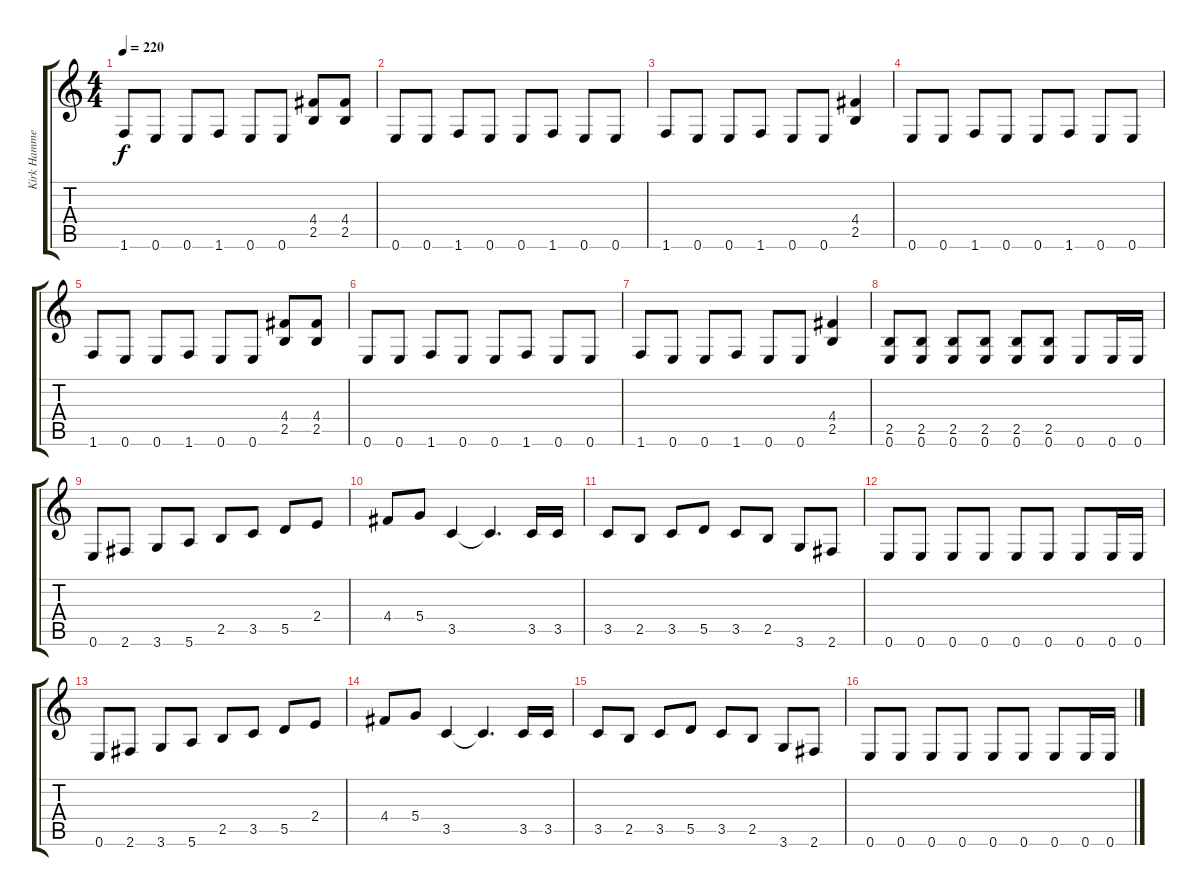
\track ("Kirk Hammett (Lead & Rithm Guitars)" "Kirk Hamme") {instrument distortionguitar}
\staff {score tabs}
\tuning (E4 B3 G3 D3 A2 E2) {hide}
\ts (4 4)
\tempo 220
\clef g2
\ks c
1.6.8{dy f} 0.6.8 0.6.8 1.6.8 0.6.8 0.6.8 (4.4 2.5).8 (4.4 2.5).8 |
0.6.8 0.6.8 1.6.8 0.6.8 0.6.8 1.6.8 0.6.8 0.6.8 |
1.6.8 0.6.8 0.6.8 1.6.8 0.6.8 0.6.8 (4.4 2.5).4 |
0.6.8 0.6.8 1.6.8 0.6.8 0.6.8 1.6.8 0.6.8 0.6.8 |
1.6.8 0.6.8 0.6.8 1.6.8 0.6.8 0.6.8 (4.4 2.5).8 (4.4 2.5).8 |
0.6.8 0.6.8 1.6.8 0.6.8 0.6.8 1.6.8 0.6.8 0.6.8 |
1.6.8 0.6.8 0.6.8 1.6.8 0.6.8 0.6.8 (4.4 2.5).4 |
(2.5 0.6).8 (2.5 0.6).8 (2.5 0.6).8 (2.5 0.6).8 (2.5 0.6).8 (2.5 0.6).8 0.6.8 0.6.16 0.6.16 |
0.6.8 2.6.8 3.6.8 5.6.8 2.5.8 3.5.8 5.5.8 2.4.8 |
4.4.8 5.4.8 3.5.4 3.5{t}.4{d} 3.5.16 3.5.16 |
3.5.8 2.5.8 3.5.8 5.5.8 3.5.8 2.5.8 3.6.8 2.6.8 |
0.6.8 0.6.8 0.6.8 0.6.8 0.6.8 0.6.8 0.6.8 0.6.16 0.6.16 |
0.6.8 2.6.8 3.6.8 5.6.8 2.5.8 3.5.8 5.5.8 2.4.8 |
4.4.8 5.4.8 3.5.4 3.5{t}.4{d} 3.5.16 3.5.16 |
3.5.8 2.5.8 3.5.8 5.5.8 3.5.8 2.5.8 3.6.8 2.6.8 |
0.6.8 0.6.8 0.6.8 0.6.8 0.6.8 0.6.8 0.6.8 0.6.16 0.6.16
